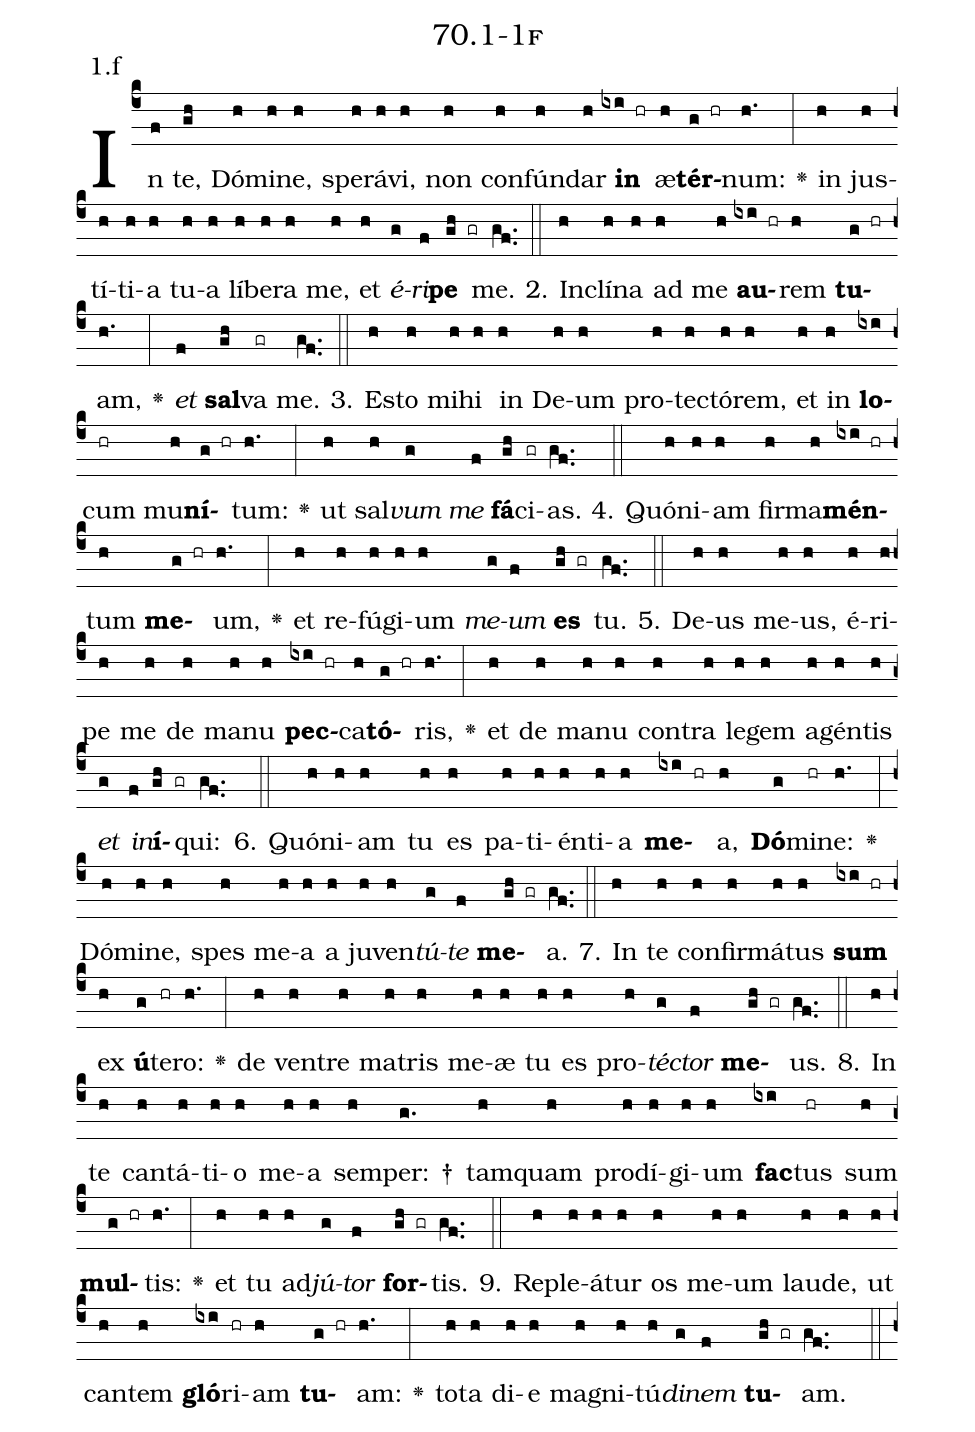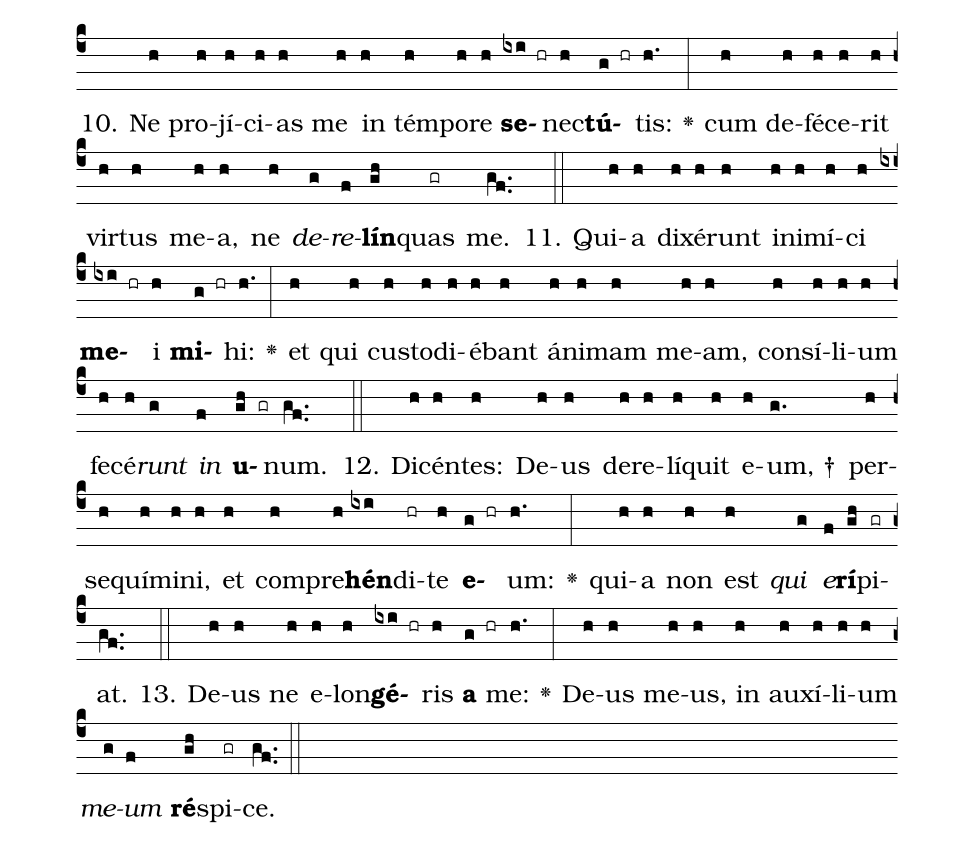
name: 70.1-1f;
annotation: 1.f;
%%
(c4)In(f) te,(gh) Dó(h)mi(h)ne,(h) spe(h)rá(h)vi,(h) non(h) con(h)fún(h)dar(h) <b>in</b>(ixi hr) æ(h)<b>tér</b>(g hr)num:(h.) <v>\greheightstar</v>(:) in(h) jus(h)tí(h)ti(h)a(h) tu(h)a(h) lí(h)be(h)ra(h) me,(h) et(h) <i>é</i>(g)<i>ri</i>(f)<b>pe</b>(gh gr) me.(gf..) (::)
2. In(h)clí(h)na(h) ad(h) me(h) <b>au</b>(ixi hr)rem(h) <b>tu</b>(g hr)am,(h.) <v>\greheightstar</v>(:) <i>et</i>(f) <b>sal</b>(gh)va(gr) me.(gf..) (::)
3. Es(h)to(h) mi(h)hi(h) in(h) De(h)um(h) pro(h)tec(h)tó(h)rem,(h) et(h) in(h) <b>lo</b>(ixi)cum(hr) mu(h)<b>ní</b>(g hr)tum:(h.) <v>\greheightstar</v>(:) ut(h) sal(h)<i>vum</i>(g) <i>me</i>(f) <b>fá</b>(gh)ci(gr)as.(gf..) (::)
4. Quón(h)i(h)am(h) fir(h)ma(h)<b>mén</b>(ixi hr)tum(h) <b>me</b>(g hr)um,(h.) <v>\greheightstar</v>(:) et(h) re(h)fú(h)gi(h)um(h) <i>me</i>(g)<i>um</i>(f) <b>es</b>(gh gr) tu.(gf..) (::)
5. De(h)us(h) me(h)us,(h) é(h)ri(h)pe(h) me(h) de(h) ma(h)nu(h) <b>pec</b>(ixi hr)ca(h)<b>tó</b>(g hr)ris,(h.) <v>\greheightstar</v>(:) et(h) de(h) ma(h)nu(h) con(h)tra(h) le(h)gem(h) a(h)gén(h)tis(h) <i>et</i>(g) <i>in</i>(f)<b>í</b>(gh gr)qui:(gf..) (::)
6. Quón(h)i(h)am(h) tu(h) es(h) pa(h)ti(h)én(h)ti(h)a(h) <b>me</b>(ixi hr)a,(h) <b>Dó</b>(g)mi(hr)ne:(h.) <v>\greheightstar</v>(:) Dó(h)mi(h)ne,(h) spes(h) me(h)a(h) a(h) ju(h)ven(h)<i>tú</i>(g)<i>te</i>(f) <b>me</b>(gh gr)a.(gf..) (::)
7. In(h) te(h) con(h)fir(h)má(h)tus(h) <b>sum</b>(ixi hr) ex(h) <b>ú</b>(g)te(hr)ro:(h.) <v>\greheightstar</v>(:) de(h) ven(h)tre(h) ma(h)tris(h) me(h)æ(h) tu(h) es(h) pro(h)<i>téc</i>(g)<i>tor</i>(f) <b>me</b>(gh gr)us.(gf..) (::)
8. In(h) te(h) can(h)tá(h)ti(h)o(h) me(h)a(h) sem(h)per: †(g.) tam(h)quam(h) prod(h)í(h)gi(h)um(h) <b>fac</b>(ixi)tus(hr) sum(h) <b>mul</b>(g hr)tis:(h.) <v>\greheightstar</v>(:) et(h) tu(h) ad(h)<i>jú</i>(g)<i>tor</i>(f) <b>for</b>(gh gr)tis.(gf..) (::)
9. Re(h)ple(h)á(h)tur(h) os(h) me(h)um(h) lau(h)de,(h) ut(h) can(h)tem(h) <b>gló</b>(ixi)ri(hr)am(h) <b>tu</b>(g hr)am:(h.) <v>\greheightstar</v>(:) to(h)ta(h) di(h)e(h) ma(h)gni(h)tú(h)<i>di</i>(g)<i>nem</i>(f) <b>tu</b>(gh gr)am.(gf..) (::)
10. Ne(h) pro(h)jí(h)ci(h)as(h) me(h) in(h) tém(h)po(h)re(h) <b>se</b>(ixi hr)nec(h)<b>tú</b>(g hr)tis:(h.) <v>\greheightstar</v>(:) cum(h) de(h)fé(h)ce(h)rit(h) vir(h)tus(h) me(h)a,(h) ne(h) <i>de</i>(g)<i>re</i>(f)<b>lín</b>(gh)quas(gr) me.(gf..) (::)
11. Qui(h)a(h) di(h)xé(h)runt(h) in(h)i(h)mí(h)ci(h) <b>me</b>(ixi hr)i(h) <b>mi</b>(g hr)hi:(h.) <v>\greheightstar</v>(:) et(h) qui(h) cus(h)to(h)di(h)é(h)bant(h) á(h)ni(h)mam(h) me(h)am,(h) con(h)sí(h)li(h)um(h) fe(h)cé(h)<i>runt</i>(g) <i>in</i>(f) <b>u</b>(gh gr)num.(gf..) (::)
12. Di(h)cén(h)tes:(h) De(h)us(h) de(h)re(h)lí(h)quit(h) e(h)um, †(g.) per(h)se(h)quí(h)mi(h)ni,(h) et(h) com(h)pre(h)<b>hén</b>(ixi)di(hr)te(h) <b>e</b>(g hr)um:(h.) <v>\greheightstar</v>(:) qui(h)a(h) non(h) est(h) <i>qui</i>(g) <i>e</i>(f)<b>rí</b>(gh)pi(gr)at.(gf..) (::)
13. De(h)us(h) ne(h) e(h)lon(h)<b>gé</b>(ixi hr)ris(h) <b>a</b>(g hr) me:(h.) <v>\greheightstar</v>(:) De(h)us(h) me(h)us,(h) in(h) au(h)xí(h)li(h)um(h) <i>me</i>(g)<i>um</i>(f) <b>ré</b>(gh)spi(gr)ce.(gf..) (::)
